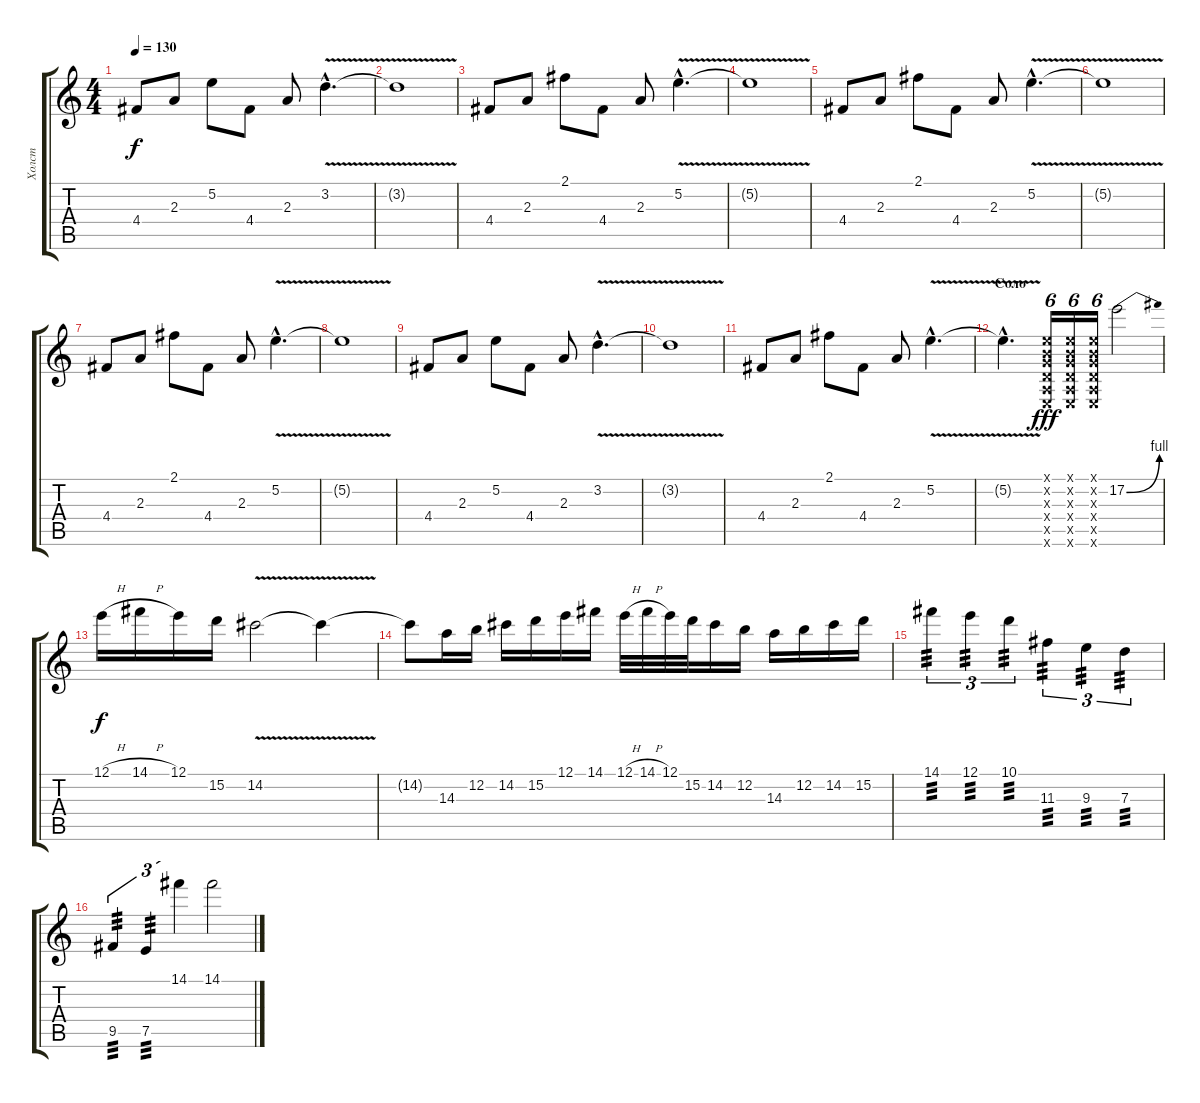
\track ("Холст" "Холст") {instrument distortionguitar}
\staff {score tabs}
\tuning (E4 B3 G3 D3 A2 E2) {hide}
\ts (4 4)
\tempo 130
\clef g2
\ks c
4.4.8{dy f} 2.3.8 5.2.8 4.4.8 2.3.8 3.2{v hac}.4{d} |
3.2{t}.1 |
4.4.8 2.3.8 2.1.8 4.4.8 2.3.8 5.2{v hac}.4{d} |
5.2{t}.1 |
4.4.8 2.3.8 2.1.8 4.4.8 2.3.8 5.2{v hac}.4{d} |
5.2{t}.1 |
4.4.8 2.3.8 2.1.8 4.4.8 2.3.8 5.2{v hac}.4{d} |
5.2{t}.1 |
4.4.8 2.3.8 5.2.8 4.4.8 2.3.8 3.2{v hac}.4{d} |
3.2{t}.1 |
4.4.8 2.3.8 2.1.8 4.4.8 2.3.8 5.2{v hac}.4{d} |
\section ("" "Соло")
5.2{hac t}.4{d instrument distortionguitar} (0.1{x} 0.2{x} 0.3{x} 0.4{x} 0.5{x} 0.6{x}).16{tu (6 4) dy fff} (0.1{x} 0.2{x} 0.3{x} 0.4{x} 0.5{x} 0.6{x}).16{tu (6 4)} (0.1{x} 0.2{x} 0.3{x} 0.4{x} 0.5{x} 0.6{x}).16{tu (6 4)} 17.2{be (bend 0 0 60 4)}.2 |
12.1{h}.16{dy f volume 16 instrument distortionguitar} 14.1{h}.16 12.1.16 15.2.16 14.2{v}.2 14.2{t}.4 |
14.2{t}.8 14.3.16 12.2.16 14.2.16 15.2.16 12.1.16 14.1.16 12.1{h}.32 14.1{h}.32 12.1.32 15.2.32 14.2.16 12.2.16 14.3.16 12.2.16 14.2.16 15.2.16 |
14.1.4{tu (3 2) tp 3} 12.1.4{tu (3 2) tp 3} 10.1.4{tu (3 2) tp 3} 11.3.4{tu (3 2) tp 3} 9.3.4{tu (3 2) tp 3} 7.3.4{tu (3 2) tp 3} |
9.5.4{tu (3 2) tp 3} 7.5.4{tu (3 2) tp 3} 14.1.4{tu (3 2)} 14.1.2
